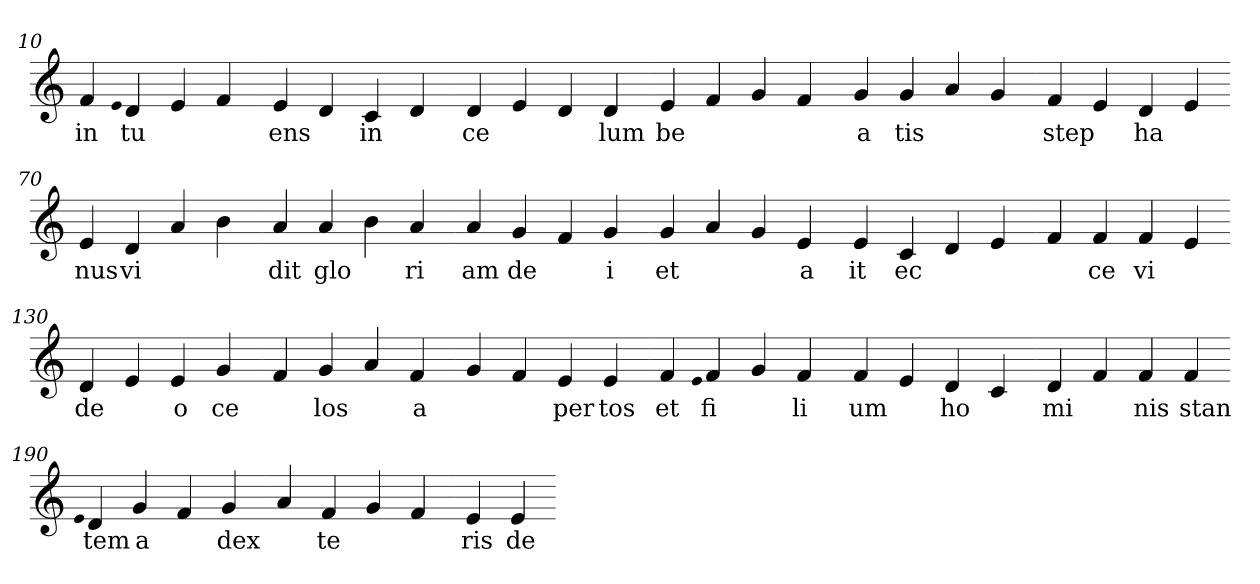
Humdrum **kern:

**kern	**text
*part1	*part1
*staff1	*staff1
*clefG2	*
=10.	=10.
4f	in
qqe	.
4d	tu
4e	.
4f	.
=20.-	=20.-
4e	ens
4d	.
4c	in
4d	.
=30.-	=30.-
4d	ce
4e	.
4d	.
4d	lum
=40.-	=40.-
4e	be
4f	.
4g	.
4f	.
=50.-	=50.-
4g	a
4g	tis
4a	.
4g	.
=60.-	=60.-
4f	step
4e	.
4d	ha
4e	.
=70.-	=70.-
4e	nus
4d	vi
4a	.
4b	.
=80.-	=80.-
4a	dit
4a	glo
4b	.
4a	ri
=90.-	=90.-
4a	am
4g	de
4f	.
4g	i
=100.-	=100.-
4g	et
4a	.
4g	.
4e	a
=110.-	=110.-
4e	it
4c	ec
4d	.
4e	.
=120.-	=120.-
4f	.
4f	ce
4f	vi
4e	.
=130.-	=130.-
4d	de
4e	.
4e	o
4g	ce
=140.-	=140.-
4f	.
4g	los
4a	.
4f	a
=150.-	=150.-
4g	.
4f	.
4e	per
4e	tos
=160.-	=160.-
4f	et
qqe	.
4f	fi
4g	.
4f	li
=170.-	=170.-
4f	um
4e	.
4d	ho
4c	.
=180.-	=180.-
4d	mi
4f	.
4f	nis
4f	stan
=190.-	=190.-
qqe	.
4d	tem
4g	a
4f	.
4g	dex
=200.-	=200.-
4a	.
4f	te
4g	.
4f	.
=210.-	=210.-
4e	ris
4e	de
=-	=-
*-	*-
